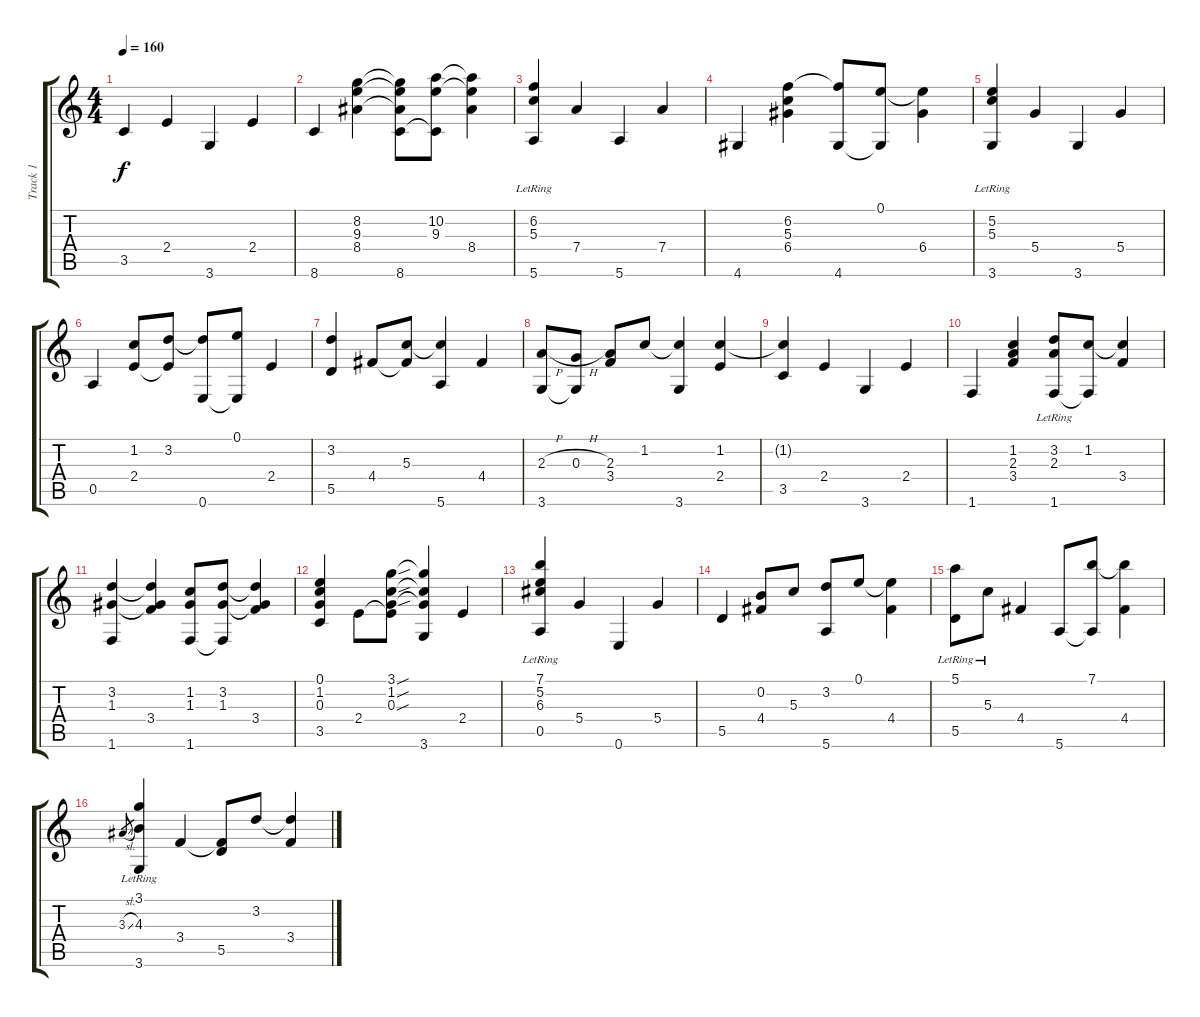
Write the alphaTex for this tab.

\track ("Track 1" "Track 1") {instrument acousticguitarnylon}
\staff {score tabs}
\tuning (E4 B3 G3 D3 A2 E2) {hide}
\ts (4 4)
\tempo 160
\clef g2
\ks c
3.5.4{dy f} 2.4.4 3.6.4 2.4.4 |
8.6.4 (8.2 9.3 8.4).4 (8.2{t} 9.3{t} 8.4{t} 8.6).8 (10.2 9.3 8.6{t}).8 (10.2{t} 9.3{t} 8.4).4 |
(6.2{lr} 5.3{lr} 5.6).4 7.4.4 5.6.4 7.4.4 |
4.6.4 (6.2 5.3 6.4).4 (6.2{t} 4.6).8 (0.1 4.6{t}).8 (0.1{t} 6.4).4 |
(5.2{lr} 5.3{lr} 3.6).4 5.4.4 3.6.4 5.4.4 |
0.5.4 (1.2 2.4).8 (3.2 2.4{t}).8 (3.2{t} 0.6).8 (0.1 0.6{t}).8 2.4.4 |
(3.2 5.5).4 4.4.8 (5.3 4.4{t}).8 (5.3{t} 5.6).4 4.4.4 |
(2.3{h} 3.6).8 (0.3{h} 3.6{t}).8 (2.3 3.4).8 1.2.8 (1.2{t} 3.6).4 (1.2 2.4).4 |
(1.2{t} 3.5).4 2.4.4 3.6.4 2.4.4 |
1.6.4 (1.2 2.3 3.4).4 (3.2 2.3{lr} 1.6).8 (1.2 1.6{t}).8 (1.2{t} 3.4).4 |
(3.2 1.3 1.6).4 (3.2{t} 1.3{t} 3.4).4 (1.2 1.3 1.6).8 (3.2 1.3 1.6{t}).8 (3.2{t} 1.3{t} 3.4).4 |
(0.1 1.2 0.3 3.5).4 2.4.8 (3.1{sou} 1.2{sou} 0.3{sou} 2.4{t}).8 (3.1{t} 1.2{t} 0.3{t} 3.6).4 2.4.4 |
(7.1{lr} 5.2{lr} 6.3{lr} 0.5).4 5.4.4 0.6.4 5.4.4 |
5.5.4 (0.2 4.4).8 5.3.8 (3.2 5.6).8 0.1.8 (0.1{t} 4.4).4 |
(5.1{lr} 5.5).8 5.3{lr}.8 4.4.4 5.6.8 (7.1 5.6{t}).8 (7.1{t} 4.4).4 |
3.3{sl}.8{gr} (3.1{lr} 4.3{lr} 3.6).4 3.4.4 (3.4{t} 5.5).8 3.2.8 (3.2{t} 3.4).4
